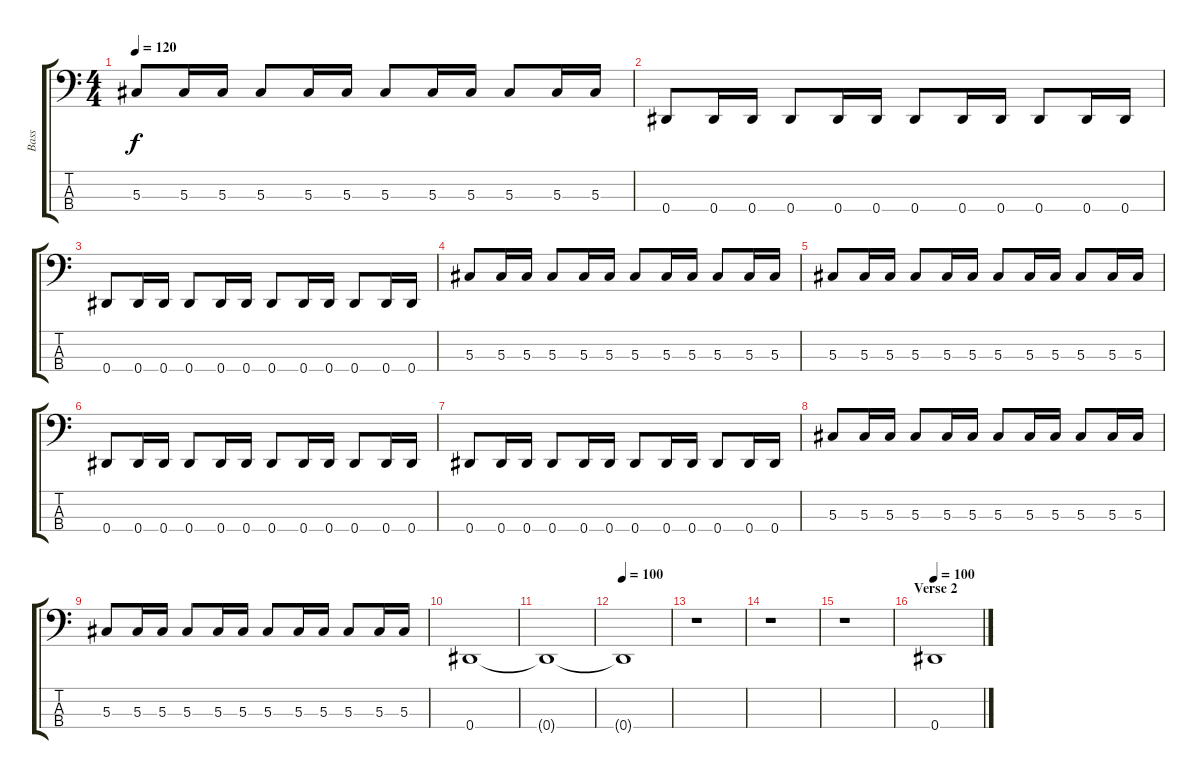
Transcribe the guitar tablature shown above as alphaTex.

\track ("Bass" "Bass") {instrument electricbassfinger}
\staff {score tabs}
\tuning (Gb2 Db2 Ab1 Eb1) {hide}
\ts (4 4)
\tempo 120
\clef f4
\ks c
5.3.8{dy f} 5.3.16 5.3.16 5.3.8 5.3.16 5.3.16 5.3.8 5.3.16 5.3.16 5.3.8 5.3.16 5.3.16 |
0.4.8 0.4.16 0.4.16 0.4.8 0.4.16 0.4.16 0.4.8 0.4.16 0.4.16 0.4.8 0.4.16 0.4.16 |
0.4.8 0.4.16 0.4.16 0.4.8 0.4.16 0.4.16 0.4.8 0.4.16 0.4.16 0.4.8 0.4.16 0.4.16 |
5.3.8 5.3.16 5.3.16 5.3.8 5.3.16 5.3.16 5.3.8 5.3.16 5.3.16 5.3.8 5.3.16 5.3.16 |
5.3.8 5.3.16 5.3.16 5.3.8 5.3.16 5.3.16 5.3.8 5.3.16 5.3.16 5.3.8 5.3.16 5.3.16 |
0.4.8 0.4.16 0.4.16 0.4.8 0.4.16 0.4.16 0.4.8 0.4.16 0.4.16 0.4.8 0.4.16 0.4.16 |
0.4.8 0.4.16 0.4.16 0.4.8 0.4.16 0.4.16 0.4.8 0.4.16 0.4.16 0.4.8 0.4.16 0.4.16 |
5.3.8 5.3.16 5.3.16 5.3.8 5.3.16 5.3.16 5.3.8 5.3.16 5.3.16 5.3.8 5.3.16 5.3.16 |
5.3.8 5.3.16 5.3.16 5.3.8 5.3.16 5.3.16 5.3.8 5.3.16 5.3.16 5.3.8 5.3.16 5.3.16 |
0.4.1{volume 10} |
0.4{t}.1 |
\tempo 100
0.4{t}.1 |
r.1{volume 13} |
r.1 |
r.1 |
\section ("" "Verse 2")
\tempo 100
0.4.1
